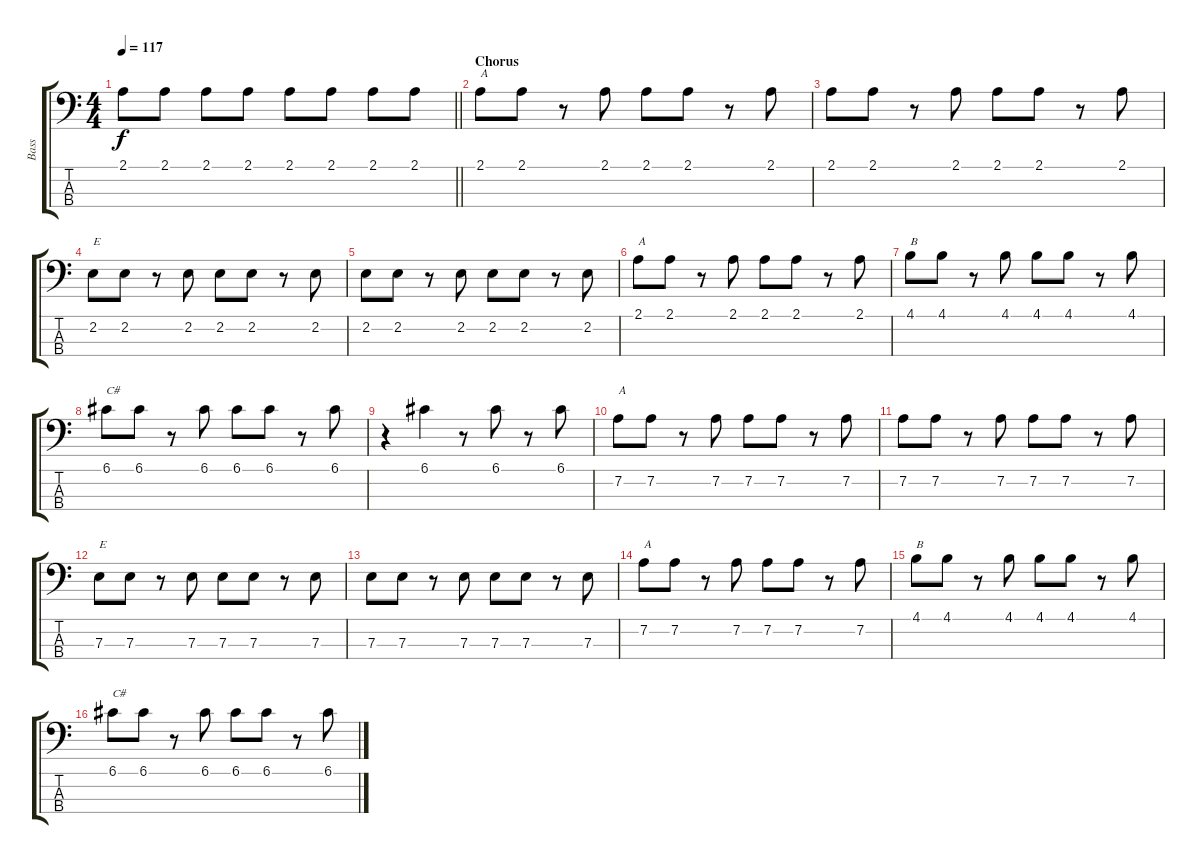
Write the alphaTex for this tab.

\track ("Bass" "Bass") {instrument electricbassfinger}
\staff {score tabs}
\tuning (G2 D2 A1 E1) {hide}
\ts (4 4)
\tempo 117
\clef f4
\barLineRight lightlight
\ks c
2.1.8{dy f} 2.1.8 2.1.8 2.1.8 2.1.8 2.1.8 2.1.8 2.1.8 |
\section ("" "Chorus")
2.1.8{txt "A"} 2.1.8 r.8 2.1.8 2.1.8 2.1.8 r.8 2.1.8 |
2.1.8 2.1.8 r.8 2.1.8 2.1.8 2.1.8 r.8 2.1.8 |
2.2.8{txt "E"} 2.2.8 r.8 2.2.8 2.2.8 2.2.8 r.8 2.2.8 |
2.2.8 2.2.8 r.8 2.2.8 2.2.8 2.2.8 r.8 2.2.8 |
2.1.8{txt "A"} 2.1.8 r.8 2.1.8 2.1.8 2.1.8 r.8 2.1.8 |
4.1.8{txt "B"} 4.1.8 r.8 4.1.8 4.1.8 4.1.8 r.8 4.1.8 |
6.1.8{txt "C#"} 6.1.8 r.8 6.1.8 6.1.8 6.1.8 r.8 6.1.8 |
r.4 6.1.4 r.8 6.1.8 r.8 6.1.8 |
7.2.8{txt "A"} 7.2.8 r.8 7.2.8 7.2.8 7.2.8 r.8 7.2.8 |
7.2.8 7.2.8 r.8 7.2.8 7.2.8 7.2.8 r.8 7.2.8 |
7.3.8{txt "E"} 7.3.8 r.8 7.3.8 7.3.8 7.3.8 r.8 7.3.8 |
7.3.8 7.3.8 r.8 7.3.8 7.3.8 7.3.8 r.8 7.3.8 |
7.2.8{txt "A"} 7.2.8 r.8 7.2.8 7.2.8 7.2.8 r.8 7.2.8 |
4.1.8{txt "B"} 4.1.8 r.8 4.1.8 4.1.8 4.1.8 r.8 4.1.8 |
6.1.8{txt "C#"} 6.1.8 r.8 6.1.8 6.1.8 6.1.8 r.8 6.1.8
